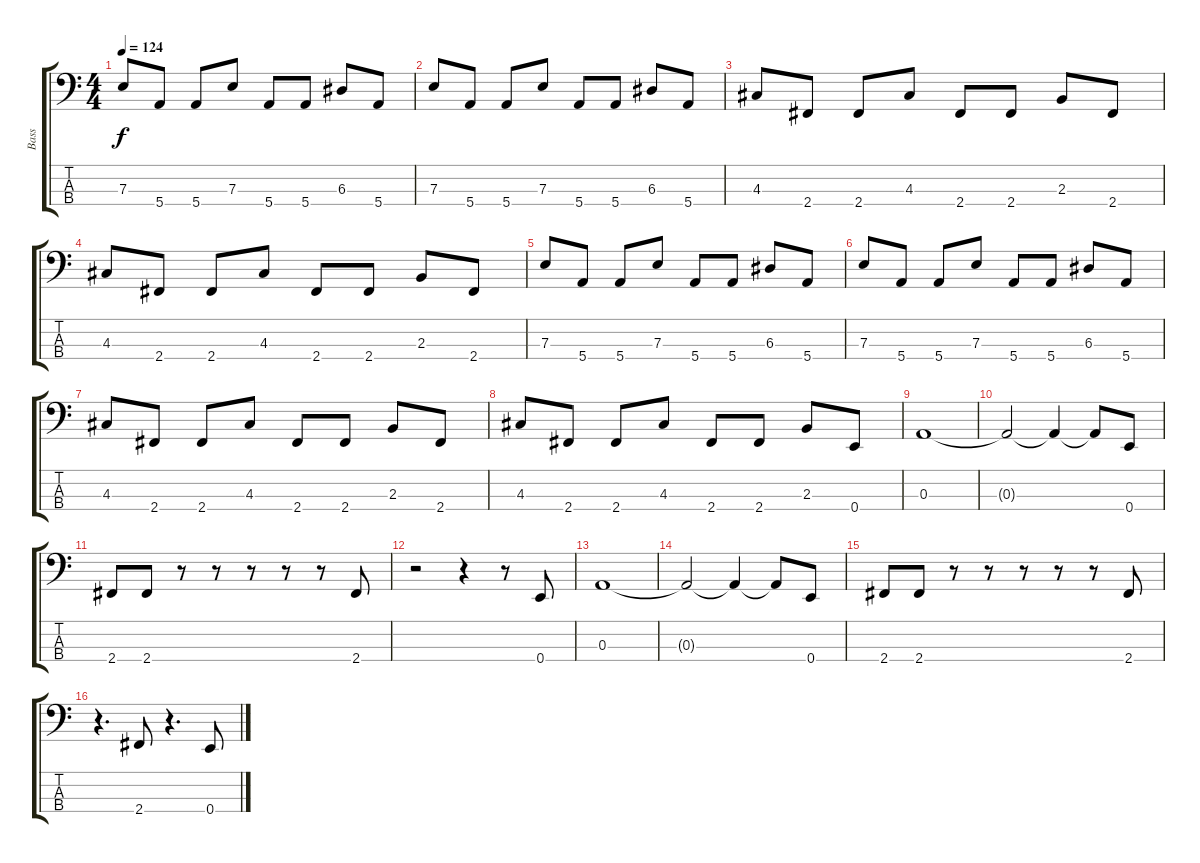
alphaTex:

\track ("Bass" "Bass") {instrument electricbassfinger}
\staff {score tabs}
\tuning (G2 D2 A1 E1) {hide}
\ts (4 4)
\tempo 124
\clef f4
\ks c
7.3.8{dy f} 5.4.8 5.4.8 7.3.8 5.4.8 5.4.8 6.3.8 5.4.8 |
7.3.8 5.4.8 5.4.8 7.3.8 5.4.8 5.4.8 6.3.8 5.4.8 |
4.3.8 2.4.8 2.4.8 4.3.8 2.4.8 2.4.8 2.3.8 2.4.8 |
4.3.8 2.4.8 2.4.8 4.3.8 2.4.8 2.4.8 2.3.8 2.4.8 |
7.3.8 5.4.8 5.4.8 7.3.8 5.4.8 5.4.8 6.3.8 5.4.8 |
7.3.8 5.4.8 5.4.8 7.3.8 5.4.8 5.4.8 6.3.8 5.4.8 |
4.3.8 2.4.8 2.4.8 4.3.8 2.4.8 2.4.8 2.3.8 2.4.8 |
4.3.8 2.4.8 2.4.8 4.3.8 2.4.8 2.4.8 2.3.8 0.4.8 |
0.3.1 |
0.3{t}.2 0.3{t}.4 0.3{t}.8 0.4.8 |
2.4.8 2.4.8 r.8 r.8 r.8 r.8 r.8 2.4.8 |
r.2 r.4 r.8 0.4.8 |
0.3.1 |
0.3{t}.2 0.3{t}.4 0.3{t}.8 0.4.8 |
2.4.8 2.4.8 r.8 r.8 r.8 r.8 r.8 2.4.8 |
r.4{d} 2.4.8 r.4{d} 0.4.8
